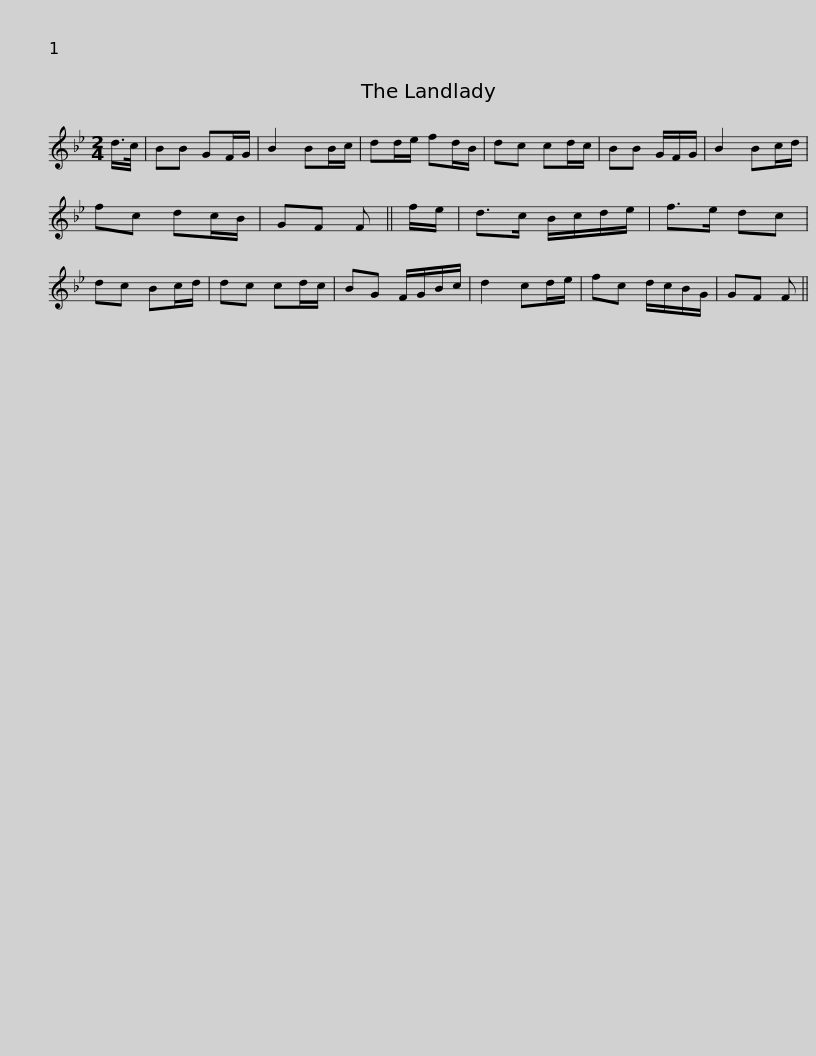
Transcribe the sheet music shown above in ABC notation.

X:1
L:1/8
M:2/4
I:linebreak $
K:Bb
V:1 treble
V:1
 d/>c/ | BB GF/G/ | B2 BB/c/ | dd/e/ fd/B/ | dc cd/c/ | %5
 BB G/F/G/ | B2 Bc/d/ | fc dc/B/ | GF F || f/e/ |$ %10
 d>c B/c/d/e/ | f>e dc | dc Bc/d/ | dc cd/c/ | BG F/G/B/c/ | %15
 d2 cd/e/ | fc d/c/B/G/ | GF F || %18
